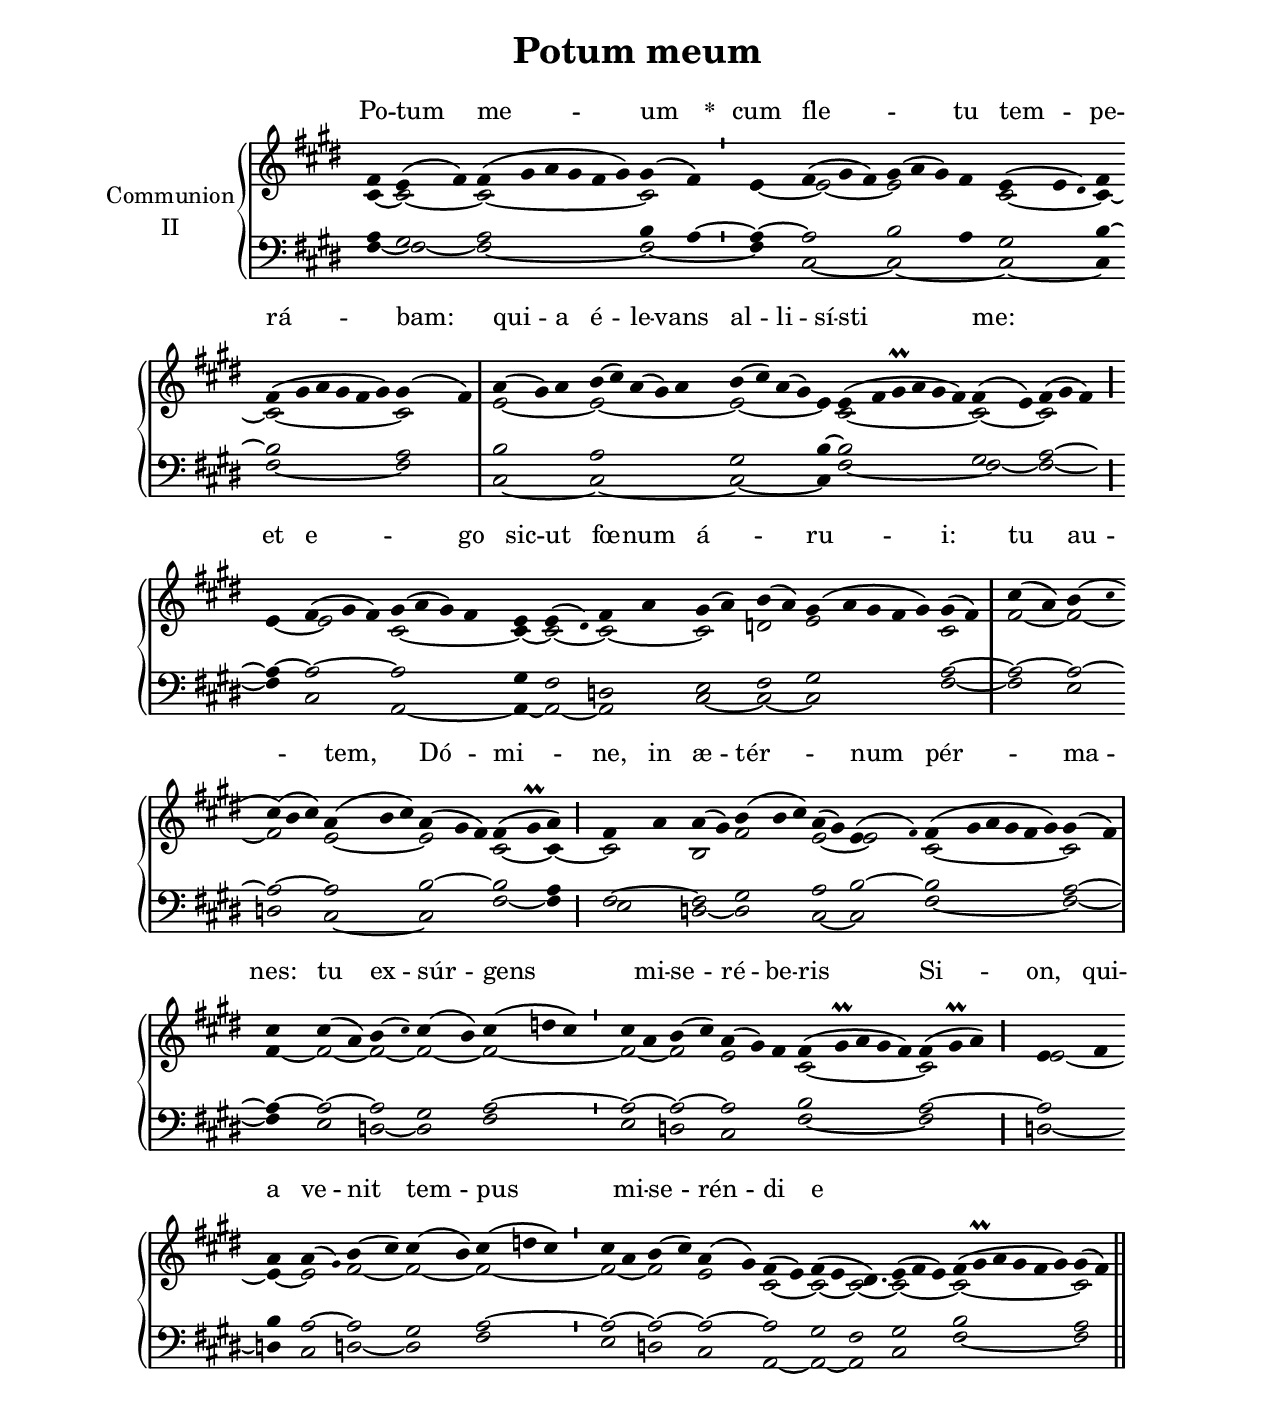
\version "2.18"
\include "gregorian.ly"
\include "noh2.ily"


%Page reference: page i.343
%(volume.page)

global = {
 \key fis \dorian
 \cadenzaOn 
}

\header {
  title = \markup \center-column {"Potum meum" \vspace #1 }
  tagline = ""
  composer = ""
}

\paper {
 #(include-special-characters)
  oddHeaderMarkup = \markup \fill-line {
    \line {}
    \center-column {
      \on-the-fly #first-page     " "
      \on-the-fly #not-first-page "Potum meum"
    }
    \line { \on-the-fly #print-page-number-check-first \fromproperty #'page:page-number-string }
  }
  evenHeaderMarkup = \markup \fill-line {
    \line { \on-the-fly #print-page-number-check-first \fromproperty #'page:page-number-string }
    \center-column { "Potum meum" }
    \line {}
  }
}

chantText = \lyricmode {
Po -- tum me -- um 
\set stanza = " * " cum fle -- _ tu tem -- pe -- rá -- bam: 
qui -- a é -- le -- vans al -- li -- sí -- sti me: _ 
et e -- _ go sic -- ut fœ -- num á -- _ ru -- i: 
tu au -- tem, Dó -- mi -- ne, 
in æ -- tér -- _ num pér -- ma -- nes: 
tu ex -- súr -- gens _ mi -- se -- ré -- be -- ris Si -- on, 
qui -- a ve -- nit tem -- pus _ mi -- se -- rén -- di e -- _ _ _ jus. }

chantMusic = {
\tieDown   fis'4 e'4 ( fis'4) fis'4 ( gis'4 a'4 gis'4 fis'4 gis'4) gis'4 ( fis'4) \divisioMinima
 e'4 fis'4 ( gis'4 fis'4) gis'4 ( a'4 gis'4) fis'4 e'4 ( e'4 \once \tweak #'font-size #-4 dis' ) fis'4 \forceBreak
 fis'4 ( gis'4 a'4 gis'4 fis'4 gis'4) gis'4 ( fis'4) \divisioMaxima
 a'4 ( gis'4) a'4 b'4 ( cis''4) a'4 ( gis'4) a'4 b'4 ( cis''4) a'4 ( gis'4) e'4 e'4 ( fis'4 gis'\prall a'4 gis'4 fis'4) fis'4 ( e'4) fis'4 ( gis'4 fis'4) \divisioMaior \forceBreak

 e'4 fis'4 ( gis'4 fis'4) gis'4 ( a'4 gis'4) fis'4 e'4 e'4 ( \once \tweak #'font-size #-4 dis' ) fis'4 a'4 gis'4 ( a'4) b'4 ( a'4) gis'4 ( a'4 gis'4 fis'4 gis'4) gis'4 ( fis'4) \divisioMaxima
 cis''4 ( a'4) b'4 ( \once \tweak #'font-size #-4 cis''  \forceBreak
) cis''4 ( b'4 cis''4) a'4 ( b'4 cis''4) a'4 ( gis'4 fis'4) fis'4 ( gis'\prall a'4) \divisioMaior
 fis'4 a'4 a'4 ( gis'4) b'4 ( b'4 cis''4) a'4 ( gis'4) e'4 ( \once \tweak #'font-size #-4 fis' ) fis'4 ( gis'4 a'4 gis'4 fis'4 gis'4) gis'4 ( fis'4) \divisioMaxima \forceBreak

 cis''4 cis''4 ( a'4) b'4 ( \once \tweak #'font-size #-4 cis'' )  cis''4 ( b'4) cis''4 ( d''4 cis''4) \divisioMinima
 cis''4 a'4 b'4 ( cis''4) a'4 ( gis'4) fis'4 fis'4 ( gis'\prall a'4 gis'4 fis'4) fis'4 ( gis'\prall a'4) \divisioMaior
 e'4 fis'4 \forceBreak
 a'4 a'4 ( \once \tweak #'font-size #-4 gis' ) b'4 ( cis''4)  cis''4 ( b'4) cis''4 ( d''4 cis''4) \divisioMinima
 cis''4 a'4 b'4 ( cis''4) a'4 ( gis'4) fis'4 ( e'4) fis'4 ( e'4 dis'4.) e'4 ( fis'4 e'4) fis'4 ( gis'\prall a'4 gis'4 fis'4 gis'4) gis'4 ( fis'4) \finalis

}

altoMusic = {
cis'4 ~ cis'2 ~ cis'2*6/2 ~ cis'2 \divisioMinima
e'4 ~ e'2*3/2 ~ e'2*4/2 cis'2*3/2 ~ cis'4 ~ cis'2*6/2 ~ cis'2 \divisioMaxima
e'2*3/2 ~ e'2*5/2 ~ e'2*4/2 ~ e'4 cis'2*6/2 ~ cis'2 ~ cis'2*3/2 \divisioMaior
e'4 ~ e'2*3/2 cis'2*4/2 ~ cis'4 ~ cis'2 ~ cis'2 ~ cis'2 d'2 e'2*5/2 cis'2 \divisioMaxima
fis'2 ~ fis'2 ~ fis'2*3/2 e'2*3/2 ~ e'2*3/2 cis'2 ~ cis'4 ~ \divisioMaior
cis'2 b2 fis'2*3/2 e'2 ~ e'2 cis'2*6/2 ~ cis'2 \divisioMaxima
fis'4 ~ fis'2 ~ fis'2 ~ fis'2 ~ fis'2*3/2 ~ \divisioMinima
fis'2 ~ fis'2 e'2*3/2 cis'2*5/2 ~ cis'2*3/2 \divisioMaior
e'2 ~ e'4 ~ e'2 fis'2 ~ fis'2 ~ fis'2*3/2 ~ \divisioMinima
fis'2 ~ fis'2 e'2 cis'2 ~ cis'2 ~ cis'2*3/4 ~ cis'2*3/2 ~ cis'2*6/2 ~ cis'2 \finalis
}

tenorMusic = {
a4 gis2 a2*6/2 b4 a4 ~ \divisioMinima
a4 ~ a2*3/2 b2*3/2 a4 gis2*3/2 b4 ~ b2*6/2 a2 \divisioMaxima
b2*3/2 a2*5/2 gis2*4/2 b4 ~ b2*6/2 gis2 a2*3/2 ~ \divisioMaior
a4 ~ a2*3/2 ~ a2*4/2 gis4 fis2 d2 e2 fis2 gis2*5/2 a2 ~ \divisioMaxima
a2 ~ a2 ~ a2*3/2 ~ a2*3/2 b2*3/2 ~ b2 a4 \divisioMaior
fis2 ~ fis2 gis2*3/2 a2 b2 ~ b2*6/2 a2 ~ \divisioMaxima
a4 ~ a2 ~ a2 gis2 a2*3/2 ~ \divisioMinima
a2 ~ a2 ~ a2*3/2 b2*5/2 a2*3/2 ~ \divisioMaior
a2 b4 a2 ~ a2 gis2 a2*3/2 ~ \divisioMinima
a2 ~ a2 ~ a2 ~ a2 gis2 fis2*3/4 gis2*3/2 b2*6/2 a2 \finalis
}

bassMusic = {
fis4 ~ fis2 ~ fis2*6/2 ~ fis2 ~ \divisioMinima
fis4 cis2*3/2 ~ cis2*4/2 ~ cis2*3/2 ~ cis4 fis2*6/2 ~ fis2 \divisioMaxima
cis2*3/2 ~ cis2*5/2 ~ cis2*4/2 ~ cis4 fis2*6/2 ~ fis2 ~ fis2*3/2 ~ \divisioMaior
fis4 cis2*3/2 a,2*4/2 ~ a,4 ~ a,2 ~ a,2 cis2 ~ cis2 ~ cis2*5/2 fis2 ~ \divisioMaxima
fis2 e2 d2*3/2 cis2*3/2 ~ cis2*3/2 fis2 ~ fis4 \divisioMaior
e2 d2 ~ d2*3/2 cis2 ~ cis2 fis2*6/2 ~ fis2 ~ \divisioMaxima
fis4 e2 d2 ~ d2 fis2*3/2 \divisioMinima
e2 d2 cis2*3/2 fis2*5/2 ~ fis2*3/2 \divisioMaior
d2 ~ d4 cis2 d2 ~ d2 fis2*3/2 \divisioMinima
e2 d2 cis2 a,2 ~ a,2 ~ a,2*3/4 cis2*3/2 fis2*6/2 ~ fis2 \finalis
}

voiceLines = {
\voiceLineStyle


}

\score{
  <<
    \new GrandStaff <<
      \set GrandStaff.autoBeaming = ##f
      \set GrandStaff.instrumentName = \markup \center-column {
        "Communion"
        "II"
      }
      \new Staff = up <<
        \new Voice = "chant" {
          \voiceOne \global \chantMusic
        }
        \new Voice {
          \voiceTwo \global \altoMusic
        }
      >>

      \new Staff = down <<
        \clef bass
        \new Voice {
          \voiceOne \global \tenorMusic
        }
        \new Voice {
          \voiceTwo \global \bassMusic
        }
	\new Voice {
        \voiceThree \global \voiceLines
        }
      >>
    >>
    \new Lyrics \lyricsto chant {
      \chantText
    }
  >>
  \layout{
  }
  \midi{
    \tempo 4 = 125
  }
}
